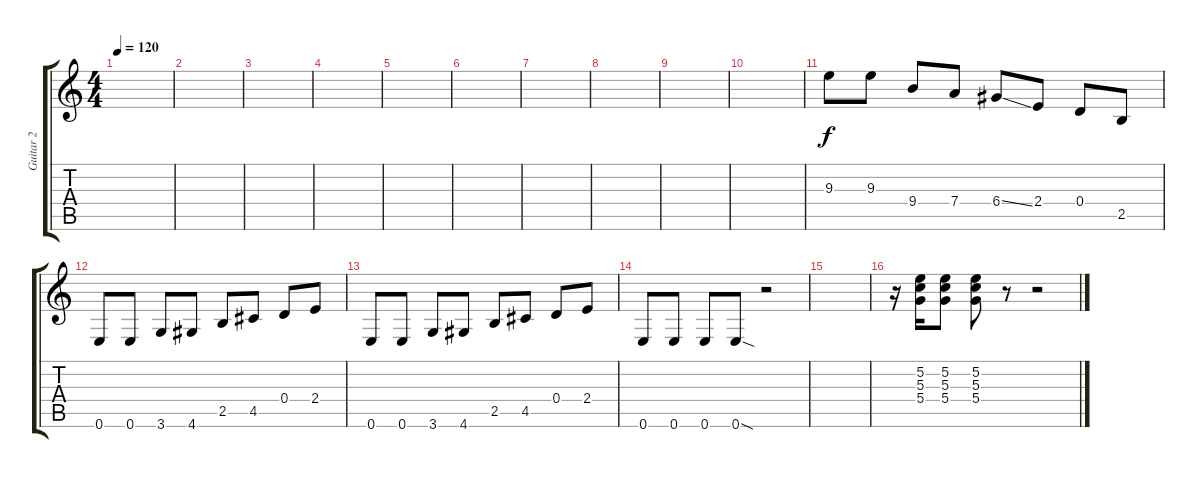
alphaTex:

\track ("Guitar 2" "Guitar 2") {instrument overdrivenguitar}
\staff {score tabs}
\tuning (E4 B3 G3 D3 A2 E2) {hide}
\ts (4 4)
\tempo 120
\clef g2
\ks c
|
|
|
|
|
|
|
|
|
|
9.3.8 9.3.8 9.4.8 7.4.8 6.4{ss}.8 2.4.8 0.4.8 2.5.8 |
0.6.8 0.6.8 3.6.8 4.6.8 2.5.8 4.5.8 0.4.8 2.4.8 |
0.6.8 0.6.8 3.6.8 4.6.8 2.5.8 4.5.8 0.4.8 2.4.8 |
0.6.8 0.6.8 0.6.8 0.6{sod}.8 r.2 |
|
r.16 (5.2 5.3 5.4).16 (5.2 5.3 5.4).8 (5.2 5.3 5.4).8 r.8 r.2
